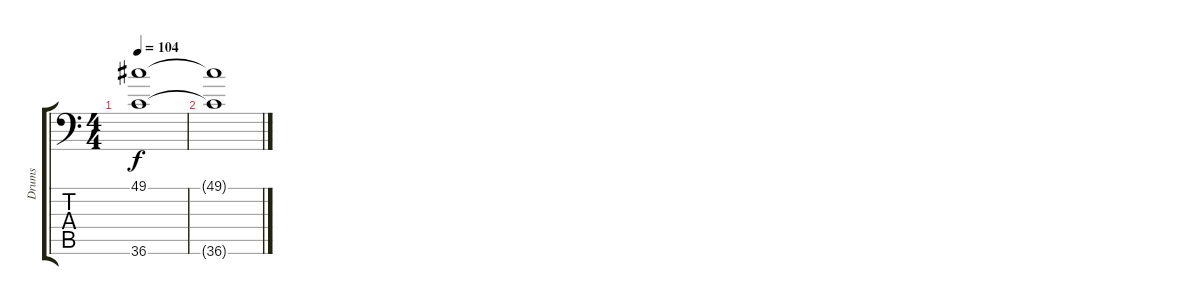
\track ("Drums" "Drums") {instrument acousticgrandpiano}
\staff {score tabs}
\tuning (C-1 C-1 C-1 C-1 C-1 C-1) {hide}
\ts (4 4)
\tempo 104
\clef f4
\ks c
(49.1{t} 36.6{t}).1{dy f} |
(49.1{t} 36.6{t}).1
